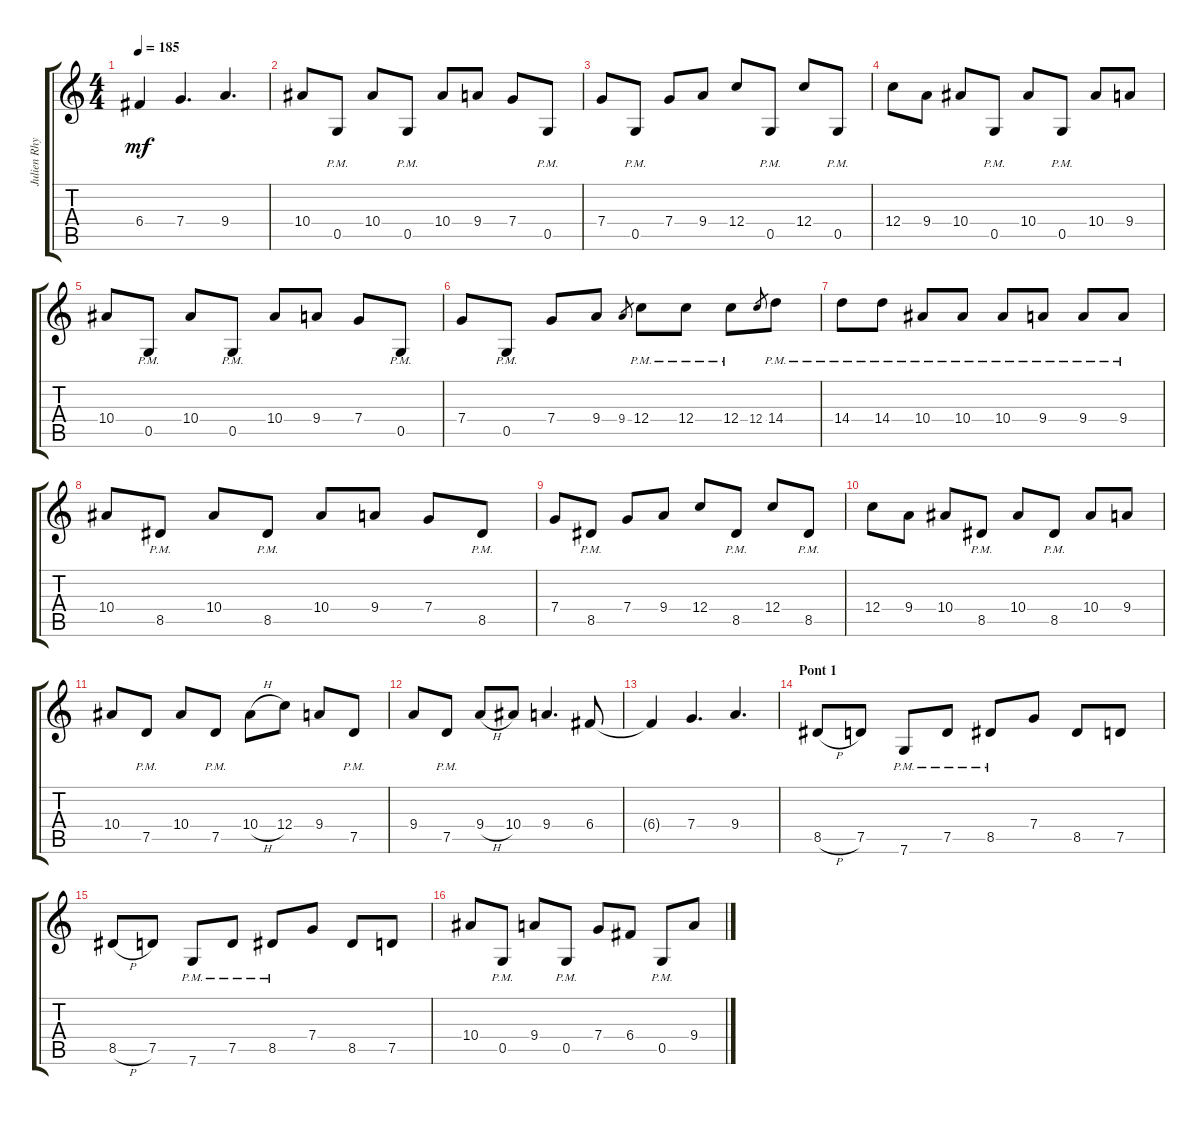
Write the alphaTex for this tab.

\track ("Julien Rhythm" "Julien Rhy") {instrument distortionguitar}
\staff {score tabs}
\tuning (D4 A3 F3 C3 G2 C2) {hide}
\ts (4 4)
\tempo 185
\clef g2
\ks c
6.4{t}.4{dy mf} 7.4.4{d} 9.4.4{d} |
10.4.8 0.5{pm}.8 10.4.8 0.5{pm}.8 10.4.8 9.4.8 7.4.8 0.5{pm}.8 |
7.4.8 0.5{pm}.8 7.4.8 9.4.8 12.4.8 0.5{pm}.8 12.4.8 0.5{pm}.8 |
12.4.8 9.4.8 10.4.8 0.5{pm}.8 10.4.8 0.5{pm}.8 10.4.8 9.4.8 |
10.4.8 0.5{pm}.8 10.4.8 0.5{pm}.8 10.4.8 9.4.8 7.4.8 0.5{pm}.8 |
7.4.8 0.5{pm}.8 7.4.8 9.4.8 9.4.8{gr} 12.4{pm}.8 12.4{pm}.8 12.4{pm}.8 12.4.8{gr} 14.4{pm}.8 |
14.4{pm}.8 14.4{pm}.8 10.4{pm}.8 10.4{pm}.8 10.4{pm}.8 9.4{pm}.8 9.4{pm}.8 9.4{pm}.8 |
10.4.8 8.5{pm}.8 10.4.8 8.5{pm}.8 10.4.8 9.4.8 7.4.8 8.5{pm}.8 |
7.4.8 8.5{pm}.8 7.4.8 9.4.8 12.4.8 8.5{pm}.8 12.4.8 8.5{pm}.8 |
12.4.8 9.4.8 10.4.8 8.5{pm}.8 10.4.8 8.5{pm}.8 10.4.8 9.4.8 |
10.4.8 7.5{pm}.8 10.4.8 7.5{pm}.8 10.4{h}.8 12.4.8 9.4.8 7.5{pm}.8 |
9.4.8 7.5{pm}.8 9.4{h}.8 10.4.8 9.4.4{d} 6.4.8 |
6.4{t}.4 7.4.4{d} 9.4.4{d} |
\section ("" "Pont 1")
8.5{h}.8 7.5.8 7.6{pm}.8 7.5{pm}.8 8.5{pm}.8 7.4.8 8.5.8 7.5.8 |
8.5{h}.8 7.5.8 7.6{pm}.8 7.5{pm}.8 8.5{pm}.8 7.4.8 8.5.8 7.5.8 |
10.4.8 0.5{pm}.8 9.4.8 0.5{pm}.8 7.4.8 6.4.8 0.5{pm}.8 9.4.8
